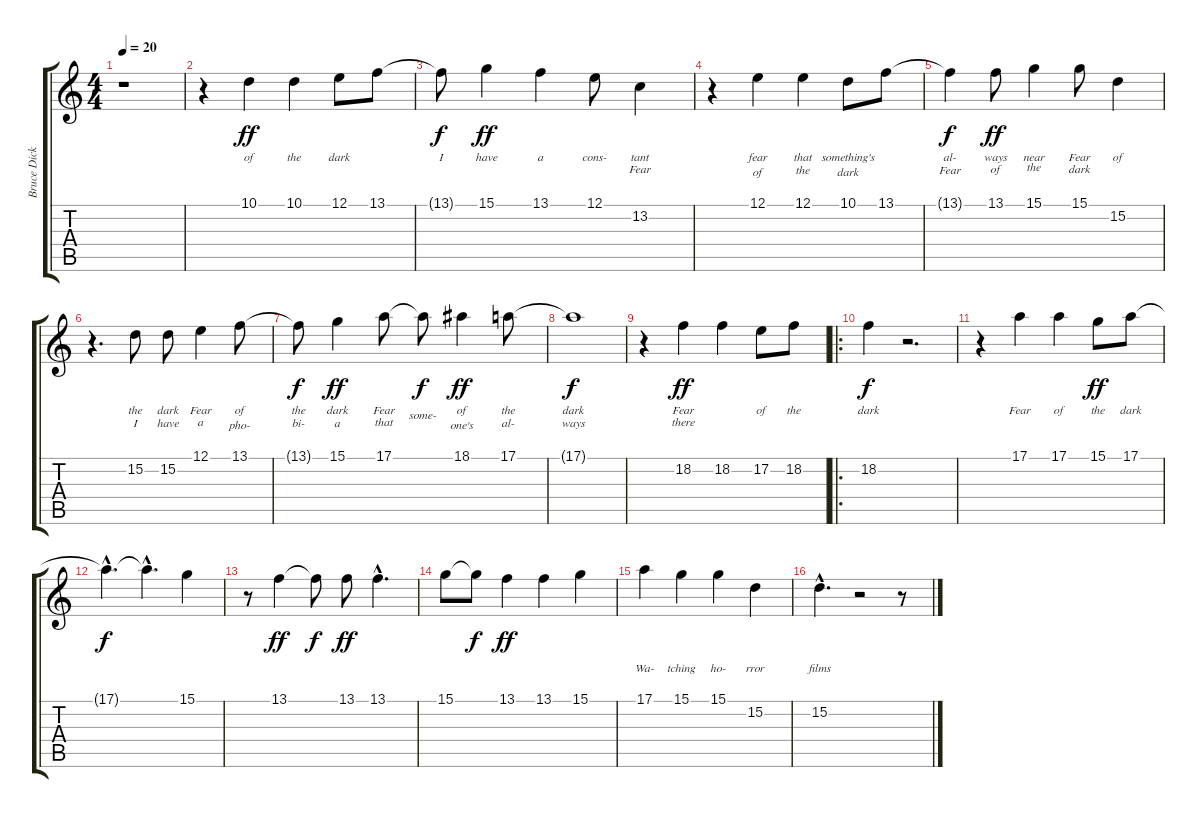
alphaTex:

\track ("Bruce Dickinson" "Bruce Dick") {instrument violin}
\staff {score tabs}
\tuning (E4 B3 G3 D3 A2 E2) {hide}
\ts (4 4)
\tempo 20
\clef g2
\ks c
r.1{dy f} |
r.4 10.1.4{lyrics (0 "") lyrics (1 "of") lyrics (2 "") lyrics (3 "") lyrics (4 "") dy ff} 10.1.4{lyrics (0 "") lyrics (1 "the") lyrics (2 "") lyrics (3 "") lyrics (4 "")} 12.1.8{lyrics (0 "") lyrics (1 "dark") lyrics (2 "") lyrics (3 "") lyrics (4 "")} 13.1.8{lyrics (0 "") lyrics (1 "") lyrics (2 "") lyrics (3 "") lyrics (4 "")} |
13.1{t}.8{lyrics (0 "") lyrics (1 "I") lyrics (2 "") lyrics (3 "") lyrics (4 "") dy f} 15.1.4{lyrics (0 "") lyrics (1 "have") lyrics (2 "") lyrics (3 "") lyrics (4 "") dy ff} 13.1.4{lyrics (0 "") lyrics (1 "a") lyrics (2 "") lyrics (3 "") lyrics (4 "")} 12.1.8{lyrics (0 "") lyrics (1 "cons-") lyrics (2 "") lyrics (3 "") lyrics (4 "")} 13.2.4{lyrics (0 "") lyrics (1 "tant") lyrics (2 "Fear") lyrics (3 "") lyrics (4 "")} |
r.4 12.1.4{lyrics (0 "") lyrics (1 "fear") lyrics (2 "of") lyrics (3 "") lyrics (4 "")} 12.1.4{lyrics (0 "") lyrics (1 "that") lyrics (2 "the") lyrics (3 "") lyrics (4 "")} 10.1.8{lyrics (0 "") lyrics (1 "something's") lyrics (2 "dark") lyrics (3 "") lyrics (4 "")} 13.1.8{lyrics (0 "") lyrics (1 "") lyrics (2 "") lyrics (3 "") lyrics (4 "")} |
13.1{t}.4{lyrics (0 "") lyrics (1 "al-") lyrics (2 "Fear") lyrics (3 "") lyrics (4 "") dy f} 13.1.8{lyrics (0 "") lyrics (1 "ways") lyrics (2 "of") lyrics (3 "") lyrics (4 "") dy ff} 15.1.4{lyrics (0 "") lyrics (1 "near") lyrics (2 "the") lyrics (3 "") lyrics (4 "")} 15.1.8{lyrics (0 "") lyrics (1 "Fear") lyrics (2 "dark") lyrics (3 "") lyrics (4 "")} 15.2.4{lyrics (0 "") lyrics (1 "of") lyrics (2 "") lyrics (3 "") lyrics (4 "")} |
r.4{d} 15.2.8{lyrics (0 "") lyrics (1 "the") lyrics (2 "I") lyrics (3 "") lyrics (4 "")} 15.2.8{lyrics (0 "") lyrics (1 "dark") lyrics (2 "have") lyrics (3 "") lyrics (4 "")} 12.1.4{lyrics (0 "") lyrics (1 "Fear") lyrics (2 "a") lyrics (3 "") lyrics (4 "")} 13.1.8{lyrics (0 "") lyrics (1 "of") lyrics (2 "pho-") lyrics (3 "") lyrics (4 "")} |
13.1{t}.8{lyrics (0 "") lyrics (1 "the") lyrics (2 "bi-") lyrics (3 "") lyrics (4 "") dy f} 15.1.4{lyrics (0 "") lyrics (1 "dark") lyrics (2 "a") lyrics (3 "") lyrics (4 "") dy ff} 17.1.8{lyrics (0 "") lyrics (1 "Fear") lyrics (2 "that") lyrics (3 "") lyrics (4 "")} 17.1{t}.8{lyrics (0 "") lyrics (1 "") lyrics (2 "some-") lyrics (3 "") lyrics (4 "") dy f} 18.1.4{lyrics (0 "") lyrics (1 "of") lyrics (2 "one's") lyrics (3 "") lyrics (4 "") dy ff} 17.1.8{lyrics (0 "") lyrics (1 "the") lyrics (2 "al-") lyrics (3 "") lyrics (4 "")} |
17.1{t}.1{lyrics (0 "") lyrics (1 "dark") lyrics (2 "ways") lyrics (3 "") lyrics (4 "") dy f} |
r.4 18.2.4{lyrics (0 "") lyrics (1 "Fear") lyrics (2 "there") lyrics (3 "") lyrics (4 "") dy ff} 18.2.4{lyrics (0 "") lyrics (1 "") lyrics (2 "") lyrics (3 "") lyrics (4 "")} 17.2.8{lyrics (0 "") lyrics (1 "of") lyrics (2 "") lyrics (3 "") lyrics (4 "")} 18.2.8{lyrics (0 "") lyrics (1 "the") lyrics (2 "") lyrics (3 "") lyrics (4 "")} |
\ro
18.2.4{lyrics (0 "") lyrics (1 "dark") lyrics (2 "") lyrics (3 "") lyrics (4 "") dy f} r.2{d} |
r.4 17.1.4{lyrics (0 "") lyrics (1 "Fear") lyrics (2 "") lyrics (3 "") lyrics (4 "")} 17.1.4{lyrics (0 "") lyrics (1 "of") lyrics (2 "") lyrics (3 "") lyrics (4 "")} 15.1.8{lyrics (0 "") lyrics (1 "the") lyrics (2 "") lyrics (3 "") lyrics (4 "") dy ff} 17.1.8{lyrics (0 "") lyrics (1 "dark") lyrics (2 "") lyrics (3 "") lyrics (4 "")} |
17.1{hac t}.4{d lyrics (0 "") lyrics (1 "") lyrics (2 "") lyrics (3 "") lyrics (4 "") dy f} 17.1{hac t}.4{d lyrics (0 "") lyrics (1 "") lyrics (2 "") lyrics (3 "") lyrics (4 "")} 15.1.4{lyrics (0 "") lyrics (1 "") lyrics (2 "") lyrics (3 "") lyrics (4 "")} |
r.8 13.1.4{lyrics (0 "") lyrics (1 "") lyrics (2 "") lyrics (3 "") lyrics (4 "") dy ff} 13.1{t}.8{lyrics (0 "") lyrics (1 "") lyrics (2 "") lyrics (3 "") lyrics (4 "") dy f} 13.1.8{lyrics (0 "") lyrics (1 "") lyrics (2 "") lyrics (3 "") lyrics (4 "") dy ff} 13.1{hac}.4{d lyrics (0 "") lyrics (1 "") lyrics (2 "") lyrics (3 "") lyrics (4 "")} |
15.1.8{lyrics (0 "") lyrics (1 "") lyrics (2 "") lyrics (3 "") lyrics (4 "")} 15.1{t}.8{lyrics (0 "") lyrics (1 "") lyrics (2 "") lyrics (3 "") lyrics (4 "") dy f} 13.1.4{lyrics (0 "") lyrics (1 "") lyrics (2 "") lyrics (3 "") lyrics (4 "") dy ff} 13.1.4{lyrics (0 "") lyrics (1 "") lyrics (2 "") lyrics (3 "") lyrics (4 "")} 15.1.4{lyrics (0 "") lyrics (1 "") lyrics (2 "") lyrics (3 "") lyrics (4 "")} |
17.1.4{lyrics (0 "") lyrics (1 "") lyrics (2 "Wa-") lyrics (3 "") lyrics (4 "")} 15.1.4{lyrics (0 "") lyrics (1 "") lyrics (2 "tching") lyrics (3 "") lyrics (4 "")} 15.1.4{lyrics (0 "") lyrics (1 "") lyrics (2 "ho-") lyrics (3 "") lyrics (4 "")} 15.2.4{lyrics (0 "") lyrics (1 "") lyrics (2 "rror") lyrics (3 "") lyrics (4 "")} |
15.2{hac}.4{d lyrics (0 "") lyrics (1 "") lyrics (2 "films") lyrics (3 "") lyrics (4 "")} r.2 r.8
